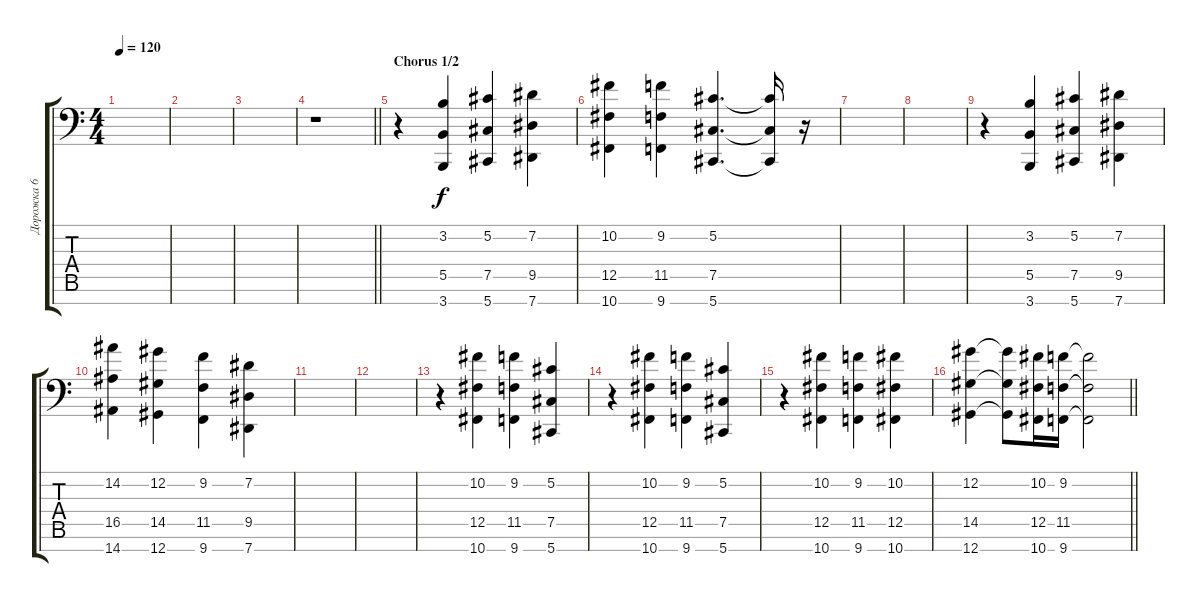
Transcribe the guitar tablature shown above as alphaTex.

\track ("Дорожка 6" "Дорожка 6") {instrument churchorgan}
\staff {score tabs}
\tuning (Db4 Ab3 E3 B2 Gb2 B1 Ab1) {hide}
\ts (4 4)
\tempo 120
\clef f4
\ks c
|
|
|
\barLineRight lightlight
r.1 |
\section ("" "Chorus 1/2")
r.4{volume 16 instrument churchorgan} (3.2 5.5 3.7).4 (5.2 7.5 5.7).4 (7.2 9.5 7.7).4 |
(10.2 12.5 10.7).4 (9.2 11.5 9.7).4 (5.2 7.5 5.7).4{d} (5.2{t} 7.5{t} 5.7{t}).16 r.16 |
|
|
r.4 (3.2 5.5 3.7).4 (5.2 7.5 5.7).4 (7.2 9.5 7.7).4 |
(14.2 16.5 14.7).4 (12.2 14.5 12.7).4 (9.2 11.5 9.7).4 (7.2 9.5 7.7).4 |
|
|
r.4 (10.2 12.5 10.7).4 (9.2 11.5 9.7).4 (5.2 7.5 5.7).4 |
r.4 (10.2 12.5 10.7).4 (9.2 11.5 9.7).4 (5.2 7.5 5.7).4 |
r.4 (10.2 12.5 10.7).4 (9.2 11.5 9.7).4 (10.2 12.5 10.7).4 |
\barLineRight lightlight
(12.2 14.5 12.7).4 (12.2{t} 14.5{t} 12.7{t}).8 (10.2 12.5 10.7).16 (9.2 11.5 9.7).16 (9.2{t} 11.5{t} 9.7{t}).2
